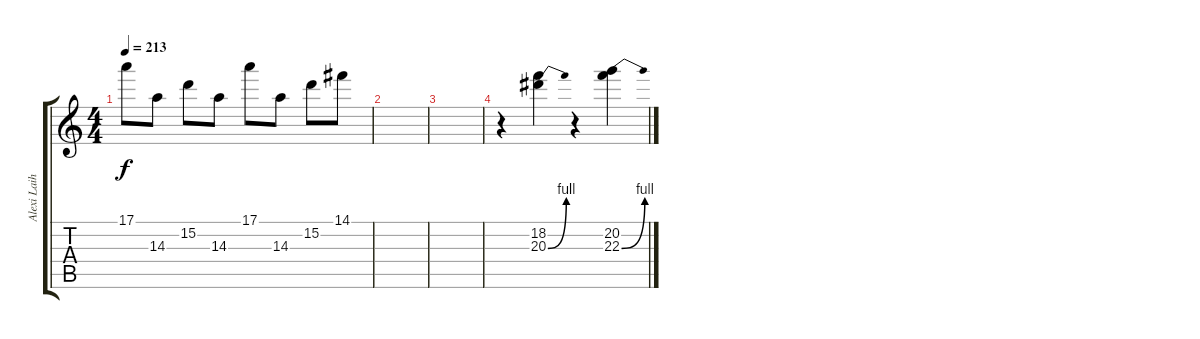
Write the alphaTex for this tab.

\track ("Alexi Laiho(solo)" "Alexi Laih") {instrument distortionguitar}
\staff {score tabs}
\tuning (E4 B3 G3 D3 A2 E2) {hide}
\ts (4 4)
\tempo 213
\clef g2
\ks c
17.1.8{dy f} 14.3.8 15.2.8 14.3.8 17.1.8 14.3.8 15.2.8 14.1.8 |
|
|
r.4 (18.2 20.3{be (bend 0 0 60 4)}).4 r.4 (20.2 22.3{be (bend 0 0 60 4)}).4
